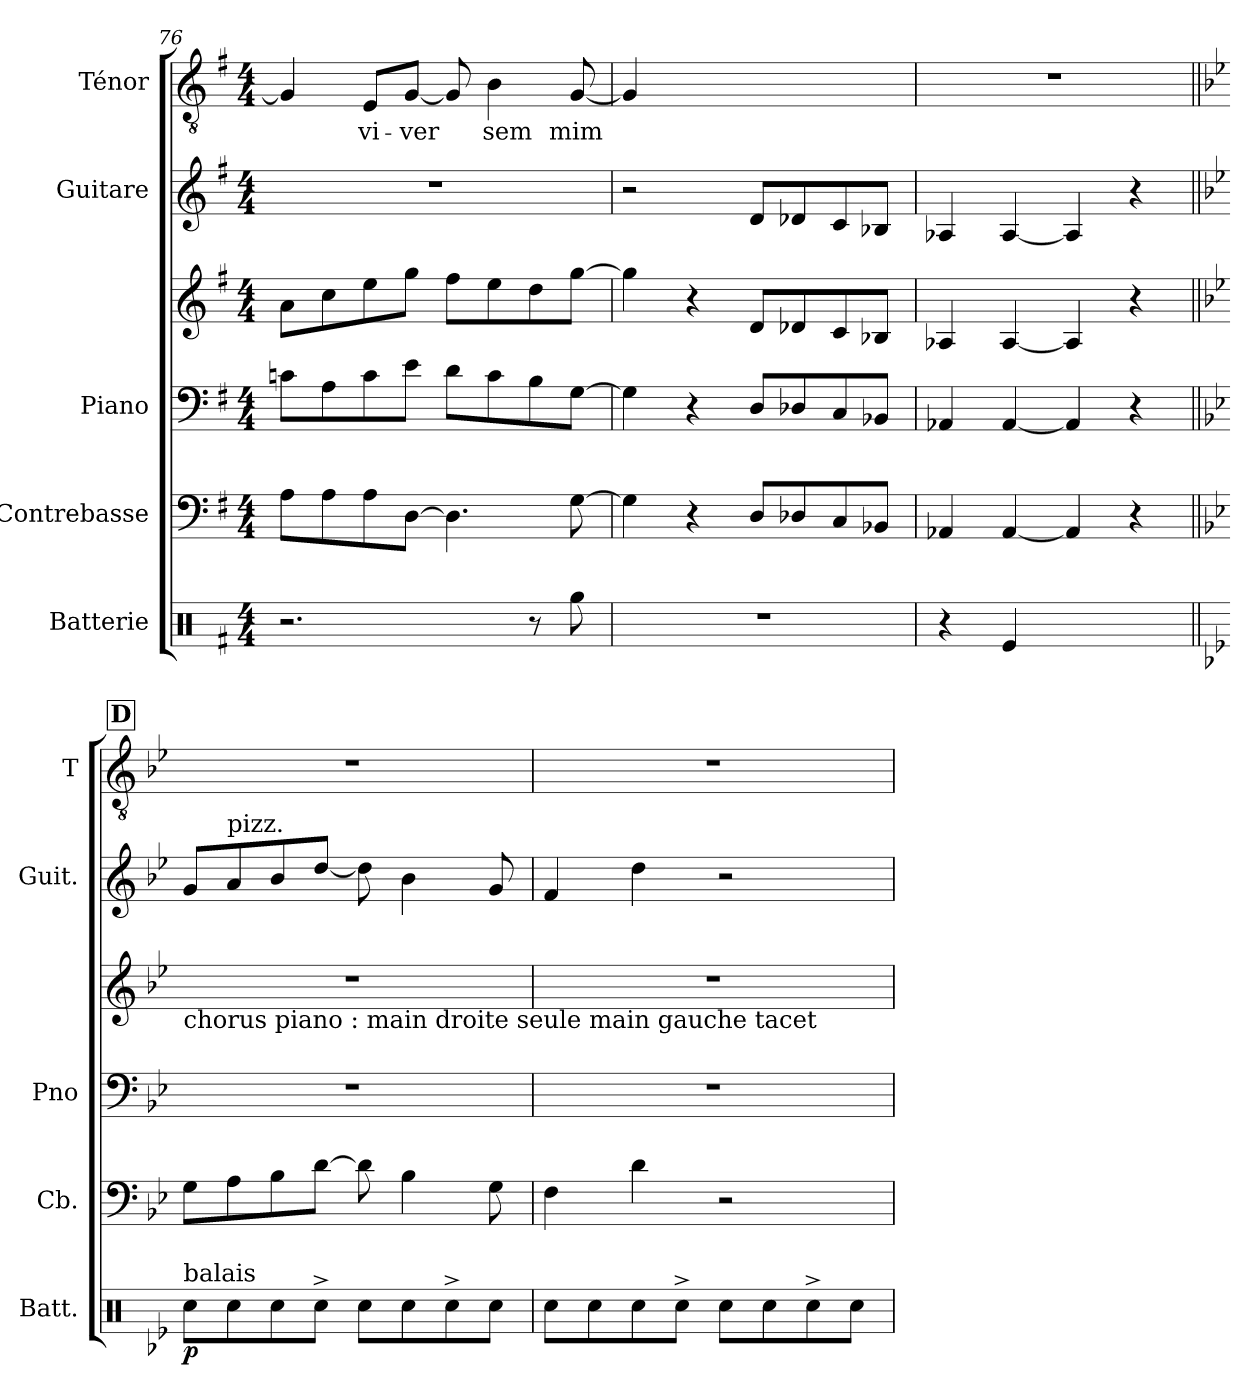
**kern	**dynam	**kern	**kern	**kern	**kern	**kern	**text
*part5	*part5	*part4	*part3	*part3	*part2	*part1	*part1
*staff6	*staff6	*staff5	*staff4	*staff3	*staff2	*staff1	*staff1
*I"Batterie	*	*I"Contrebasse	*I"Piano	*	*I"Guitare	*I"Ténor	*
*I'Batt.	*	*I'Cb.	*I'Pno	*	*I'Guit.	*I'T	*
*clefX	*	*clefF4	*clefF4	*clefG2	*clefG2	*clefGv2	*
*	*	*ITrd7c12	*	*	*ITrd7c12	*	*
*k[f#]	*	*k[f#]	*k[f#]	*k[f#]	*k[f#]	*k[f#]	*
*G:	*	*G:	*G:	*G:	*G:	*G:	*
*M4/4	*	*M4/4	*M4/4	*M4/4	*M4/4	*M4/4	*
=76	=76	=76	=76	=76	=76	=76	=76
2.r	.	8AA\L	8cn\L	8a\L	1r	4G/]	.
.	.	8AA\	8A\	8cc\	.	.	.
!	!	!	!	!	!	!	!LO:LY:b
.	.	8AA\	8c\	8ee\	.	8E/L	vi-
!	!	!	!	!	!	!	!LO:LY:b
.	.	[8DD\J	8e\J	8gg\J	.	[8G/J	-ver
.	.	4.DD\]	8d\L	8ff#\L	.	8G/]	.
!	!	!	!	!	!	!	!LO:LY:b
.	.	.	8c\	8ee\	.	4B\	sem
8r	.	.	8B\	8dd\	.	.	.
!LO:N:head=solid	!	!	!	!	!	!	!LO:LY:b
8Rgg\	.	[8GG\	[8G\J	[8gg\J	.	[8G/	mim
!!LO:LB:g=z
=77	=77	=77	=77	=77	=77	=77	=77
1r	.	4GG\]	4G\]	4gg\]	2r	4G/]	.
.	.	4r	4r	4r	.	2.ryy	.
.	.	8DD/L	8D/L	8d/L	8D/L	.	.
.	.	8DD-X/	8D-X/	8d-X/	8D-X/	.	.
.	.	8CC/	8C/	8c/	8C/	.	.
.	.	8BBB-X/J	8BB-X/J	8B-X/J	8BB-X/J	.	.
=78	=78	=78	=78	=78	=78	=78	=78
4r	.	4AAA-X/	4AA-X/	4A-X/	4AA-X/	1r	.
4Re/	.	[4AAA-/	[4AA-/	[4A-/	[4AA-/	.	.
2ryy	.	4AAA-/]	4AA-/]	4A-/]	4AA-/]	.	.
.	.	4r	4r	4r	4r	.	.
!!LO:REH:place=s1:a:B:fs=11.2:t=D
=79||	=79||	=79||	=79||	=79||	=79||	=79||	=79||
*k[b-e-]	*	*k[b-e-]	*k[b-e-]	*k[b-e-]	*k[b-e-]	*k[b-e-]	*
*g:	*	*g:	*g:	*g:	*g:	*g:	*
!	!	!	!	!LO:TX:b:t=chorus piano &colon; main droite seule main gauche  tacet	!	!	!
!LO:TX:a:t=balais	!	!	!	!	!	!	!
!	!LO:DY:b	!	!	!	!	!	!
8Rcc\L	p	8GG\L	1r	1r	8G/L	1r	.
!	!	!	!	!	!LO:TX:a:t=pizz.	!	!
8Rcc\	.	8AA\	.	.	8A/	.	.
8Rcc\	.	8BB-\	.	.	8B-/	.	.
8Rcc^>\J	.	[8D\J	.	.	[8d/J	.	.
8Rcc\L	.	8D\]	.	.	8d\]	.	.
8Rcc\	.	4BB-\	.	.	4B-\	.	.
8Rcc^>\	.	.	.	.	.	.	.
8Rcc\J	.	8GG\	.	.	8G/	.	.
=80	=80	=80	=80	=80	=80	=80	=80
8Rcc\L	.	4FF\	1r	1r	4F/	1r	.
8Rcc\	.	.	.	.	.	.	.
8Rcc\	.	4D\	.	.	4d\	.	.
8Rcc^>\J	.	.	.	.	.	.	.
8Rcc\L	.	2r	.	.	2r	.	.
8Rcc\	.	.	.	.	.	.	.
8Rcc^>\	.	.	.	.	.	.	.
8Rcc\J	.	.	.	.	.	.	.
=	=	=	=	=	=	=	=
*-	*-	*-	*-	*-	*-	*-	*-
